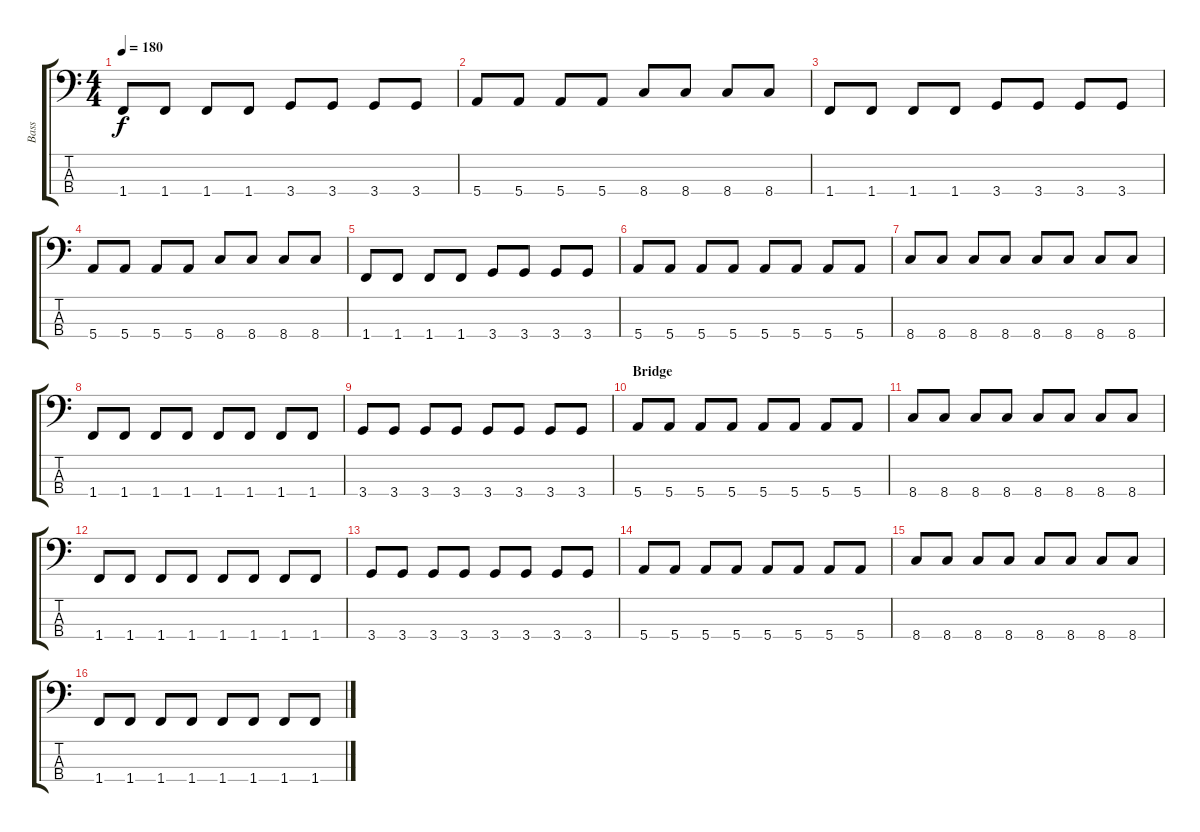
\track ("Bass" "Bass") {instrument electricbassfinger}
\staff {score tabs}
\tuning (G2 D2 A1 E1) {hide}
\ts (4 4)
\tempo 180
\clef f4
\ks c
1.4.8{dy f} 1.4.8 1.4.8 1.4.8 3.4.8 3.4.8 3.4.8 3.4.8 |
5.4.8 5.4.8 5.4.8 5.4.8 8.4.8 8.4.8 8.4.8 8.4.8 |
1.4.8 1.4.8 1.4.8 1.4.8 3.4.8 3.4.8 3.4.8 3.4.8 |
5.4.8 5.4.8 5.4.8 5.4.8 8.4.8 8.4.8 8.4.8 8.4.8 |
1.4.8 1.4.8 1.4.8 1.4.8 3.4.8 3.4.8 3.4.8 3.4.8 |
5.4.8 5.4.8 5.4.8 5.4.8 5.4.8 5.4.8 5.4.8 5.4.8 |
8.4.8 8.4.8 8.4.8 8.4.8 8.4.8 8.4.8 8.4.8 8.4.8 |
1.4.8 1.4.8 1.4.8 1.4.8 1.4.8 1.4.8 1.4.8 1.4.8 |
3.4.8 3.4.8 3.4.8 3.4.8 3.4.8 3.4.8 3.4.8 3.4.8 |
\section ("" "Bridge")
5.4.8 5.4.8 5.4.8 5.4.8 5.4.8 5.4.8 5.4.8 5.4.8 |
8.4.8 8.4.8 8.4.8 8.4.8 8.4.8 8.4.8 8.4.8 8.4.8 |
1.4.8 1.4.8 1.4.8 1.4.8 1.4.8 1.4.8 1.4.8 1.4.8 |
3.4.8 3.4.8 3.4.8 3.4.8 3.4.8 3.4.8 3.4.8 3.4.8 |
5.4.8 5.4.8 5.4.8 5.4.8 5.4.8 5.4.8 5.4.8 5.4.8 |
8.4.8 8.4.8 8.4.8 8.4.8 8.4.8 8.4.8 8.4.8 8.4.8 |
1.4.8 1.4.8 1.4.8 1.4.8 1.4.8 1.4.8 1.4.8 1.4.8
